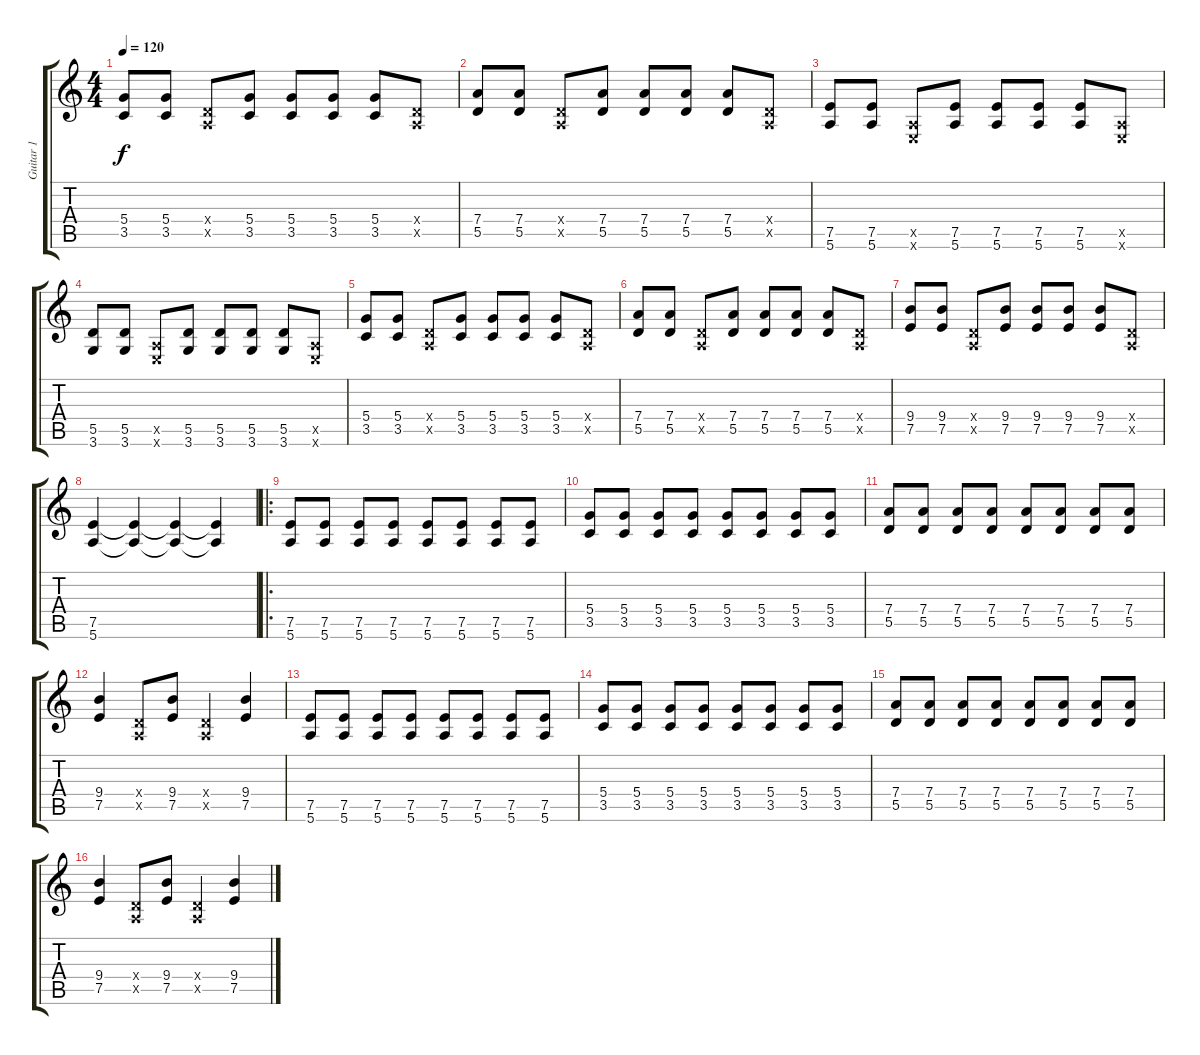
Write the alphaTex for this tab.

\track ("Guitar 1" "Guitar 1") {instrument overdrivenguitar}
\staff {score tabs}
\tuning (E4 B3 G3 D3 A2 E2) {hide}
\ts (4 4)
\tempo 120
\clef g2
\ks c
(5.4 3.5).8{dy f} (5.4 3.5).8 (0.4{x} 0.5{x}).8 (5.4 3.5).8 (5.4 3.5).8 (5.4 3.5).8 (5.4 3.5).8 (0.4{x} 0.5{x}).8 |
(7.4 5.5).8 (7.4 5.5).8 (0.4{x} 0.5{x}).8 (7.4 5.5).8 (7.4 5.5).8 (7.4 5.5).8 (7.4 5.5).8 (0.4{x} 0.5{x}).8 |
(7.5 5.6).8 (7.5 5.6).8 (0.5{x} 0.6{x}).8 (7.5 5.6).8 (7.5 5.6).8 (7.5 5.6).8 (7.5 5.6).8 (0.5{x} 0.6{x}).8 |
(5.5 3.6).8 (5.5 3.6).8 (0.5{x} 0.6{x}).8 (5.5 3.6).8 (5.5 3.6).8 (5.5 3.6).8 (5.5 3.6).8 (0.5{x} 0.6{x}).8 |
(5.4 3.5).8 (5.4 3.5).8 (0.4{x} 0.5{x}).8 (5.4 3.5).8 (5.4 3.5).8 (5.4 3.5).8 (5.4 3.5).8 (0.4{x} 0.5{x}).8 |
(7.4 5.5).8 (7.4 5.5).8 (0.4{x} 0.5{x}).8 (7.4 5.5).8 (7.4 5.5).8 (7.4 5.5).8 (7.4 5.5).8 (0.4{x} 0.5{x}).8 |
(9.4 7.5).8 (9.4 7.5).8 (0.4{x} 0.5{x}).8 (9.4 7.5).8 (9.4 7.5).8 (9.4 7.5).8 (9.4 7.5).8 (0.4{x} 0.5{x}).8 |
(7.5 5.6).4 (7.5{t} 5.6{t}).4 (7.5{t} 5.6{t}).4 (7.5{t} 5.6{t}).4 |
\ro
(7.5 5.6).8{instrument electricguitarmuted} (7.5 5.6).8 (7.5 5.6).8 (7.5 5.6).8 (7.5 5.6).8 (7.5 5.6).8 (7.5 5.6).8 (7.5 5.6).8 |
(5.4 3.5).8{instrument electricguitarmuted} (5.4 3.5).8 (5.4 3.5).8 (5.4 3.5).8 (5.4 3.5).8 (5.4 3.5).8 (5.4 3.5).8 (5.4 3.5).8 |
(7.4 5.5).8{instrument electricguitarmuted} (7.4 5.5).8 (7.4 5.5).8 (7.4 5.5).8 (7.4 5.5).8 (7.4 5.5).8 (7.4 5.5).8 (7.4 5.5).8 |
(9.4 7.5).4{instrument electricguitarmuted} (0.4{x} 0.5{x}).8 (9.4 7.5).8 (0.4{x} 0.5{x}).4 (9.4 7.5).4 |
(7.5 5.6).8{instrument electricguitarmuted} (7.5 5.6).8 (7.5 5.6).8 (7.5 5.6).8 (7.5 5.6).8 (7.5 5.6).8 (7.5 5.6).8 (7.5 5.6).8 |
(5.4 3.5).8{instrument electricguitarmuted} (5.4 3.5).8 (5.4 3.5).8 (5.4 3.5).8 (5.4 3.5).8 (5.4 3.5).8 (5.4 3.5).8 (5.4 3.5).8 |
(7.4 5.5).8{instrument electricguitarmuted} (7.4 5.5).8 (7.4 5.5).8 (7.4 5.5).8 (7.4 5.5).8 (7.4 5.5).8 (7.4 5.5).8 (7.4 5.5).8 |
(9.4 7.5).4{instrument electricguitarmuted} (0.4{x} 0.5{x}).8 (9.4 7.5).8 (0.4{x} 0.5{x}).4 (9.4 7.5).4
